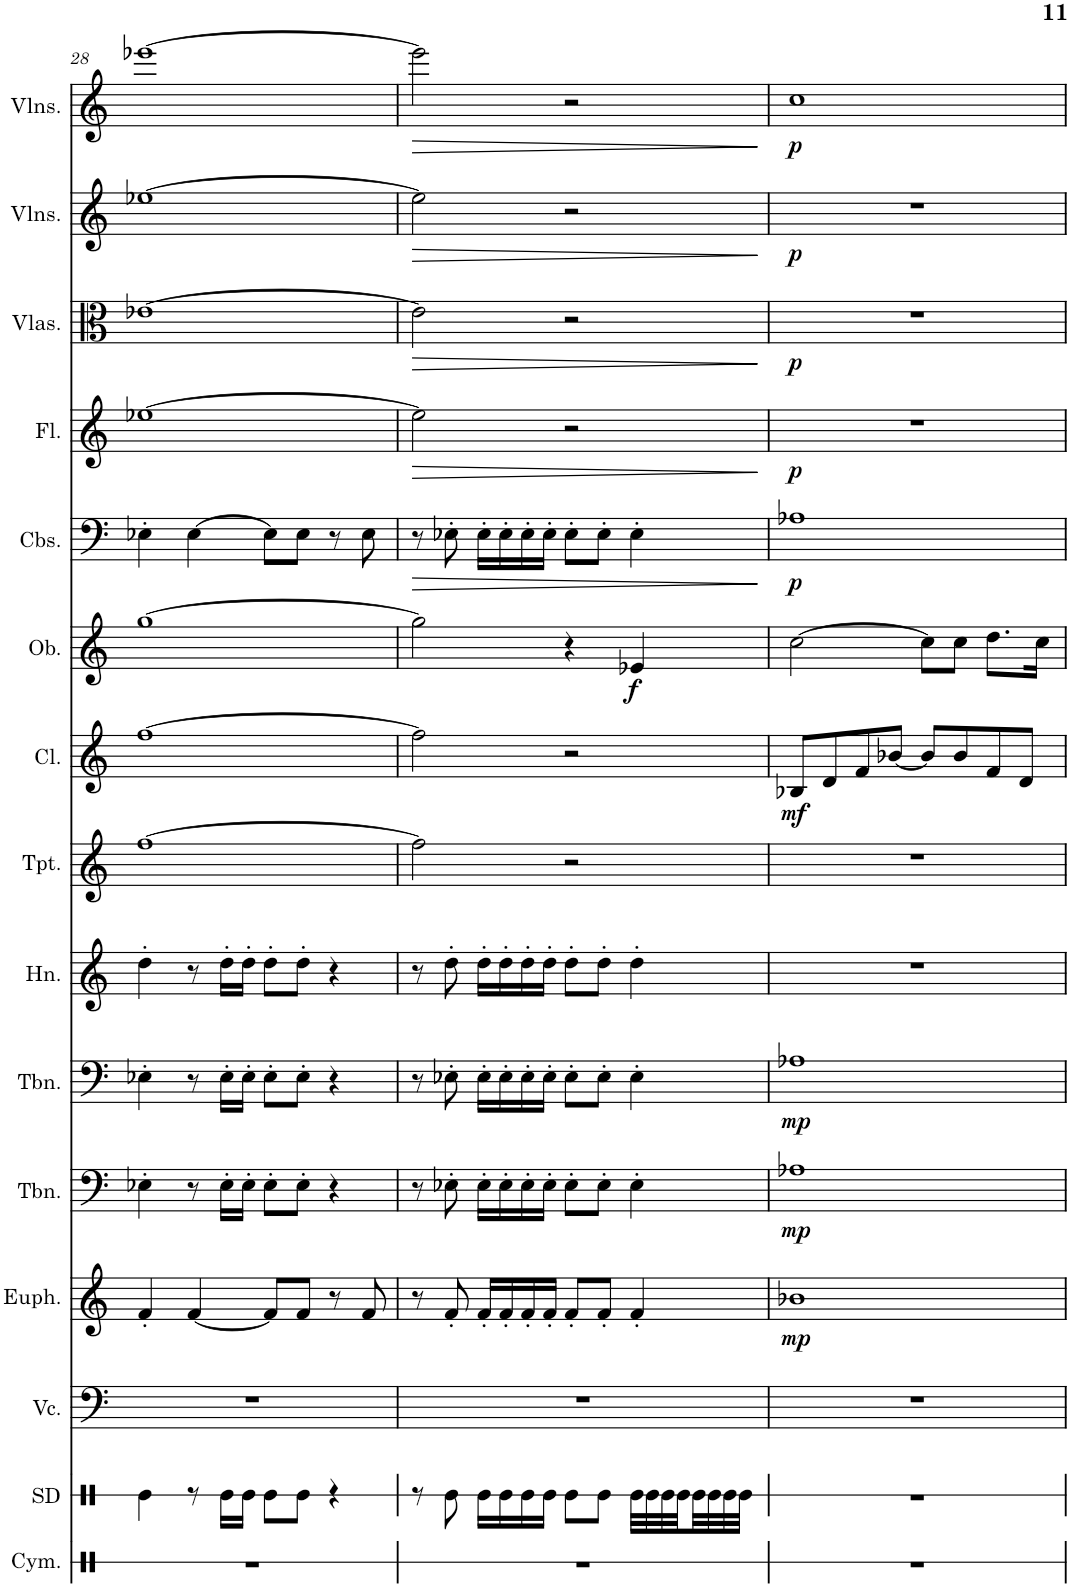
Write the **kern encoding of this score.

**kern	**kern	**kern	**kern	**dynam	**kern	**dynam	**kern	**dynam	**kern	**kern	**kern	**dynam	**kern	**dynam	**kern	**dynam	**kern	**dynam	**kern	**dynam	**kern	**dynam	**kern	**dynam
*part15	*part14	*part13	*part12	*part12	*part11	*part11	*part10	*part10	*part9	*part8	*part7	*part7	*part6	*part6	*part5	*part5	*part4	*part4	*part3	*part3	*part2	*part2	*part1	*part1
*staff15	*staff14	*staff13	*staff12	*staff12	*staff11	*staff11	*staff10	*staff10	*staff9	*staff8	*staff7	*staff7	*staff6	*staff6	*staff5	*staff5	*staff4	*staff4	*staff3	*staff3	*staff2	*staff2	*staff1	*staff1
*I"Cymbals	*I"Snare Drum	*I"Violoncello	*I"Euphonium	*	*I"Trombone	*	*I"Trombone	*	*I"Horn	*I"Trumpet	*I"Clarinet	*	*I"Oboe	*	*I"Contrabasses	*	*I"Flute	*	*I"Violas (section)	*	*I"Violins	*	*I"Violins	*
*I'Cym.	*I'SD	*I'Vc.	*I'Euph.	*	*I'Tbn.	*	*I'Tbn.	*	*I'Hn.	*I'Tpt.	*I'Cl.	*	*I'Ob.	*	*I'Cbs.	*	*I'Fl.	*	*I'Vlas.	*	*I'Vlns.	*	*I'Vlns.	*
!!LO:PB:g=z
*clefX	*clefX	*clefF4	*clefG2	*	*clefF4	*	*clefF4	*	*clefG2	*clefG2	*clefG2	*	*clefG2	*	*clefF4	*	*clefG2	*	*clefC3	*	*clefG2	*	*clefG2	*
*	*	*	*Trd8c14	*	*	*	*	*	*Trd4c7	*Trd1c2	*Trd1c2	*	*	*	*Trd7c12	*	*	*	*	*	*	*	*	*
*k[]	*k[]	*k[]	*k[]	*	*k[]	*	*k[]	*	*k[]	*k[]	*k[]	*	*k[]	*	*k[]	*	*k[]	*	*k[]	*	*k[]	*	*k[]	*
*M4/4	*M4/4	*M4/4	*M4/4	*	*M4/4	*	*M4/4	*	*M4/4	*M4/4	*M4/4	*	*M4/4	*	*M4/4	*	*M4/4	*	*M4/4	*	*M4/4	*	*M4/4	*
=28	=28	=28	=28	=28	=28	=28	=28	=28	=28	=28	=28	=28	=28	=28	=28	=28	=28	=28	=28	=28	=28	=28	=28	=28
1r	4Re\	1r	4f'/	.	4E-X'\	.	4E-X'\	.	4dd'\	[1ff	[1ff	.	[1gg	.	4E-X'\	.	[1ee-X	.	[1e-X	.	[1ee-X	.	[1eee-X	.
.	8r	.	[4f/	.	8r	.	8r	.	8r	.	.	.	.	.	[4E-\	.	.	.	.	.	.	.	.	.
.	16Re\LL	.	.	.	16E-'\LL	.	16E-'\LL	.	16dd'\LL	.	.	.	.	.	.	.	.	.	.	.	.	.	.	.
.	16Re\JJ	.	.	.	16E-'\JJ	.	16E-'\JJ	.	16dd'\JJ	.	.	.	.	.	.	.	.	.	.	.	.	.	.	.
.	8Re\L	.	8f/L]	.	8E-'\L	.	8E-'\L	.	8dd'\L	.	.	.	.	.	8E-\L]	.	.	.	.	.	.	.	.	.
.	8Re\J	.	8f/J	.	8E-'\J	.	8E-'\J	.	8dd'\J	.	.	.	.	.	8E-\J	.	.	.	.	.	.	.	.	.
.	4r	.	8r	.	4r	.	4r	.	4r	.	.	.	.	.	8r	.	.	.	.	.	.	.	.	.
.	.	.	8f/	.	.	.	.	.	.	.	.	.	.	.	8E-\	.	.	.	.	.	.	.	.	.
=29	=29	=29	=29	=29	=29	=29	=29	=29	=29	=29	=29	=29	=29	=29	=29	=29	=29	=29	=29	=29	=29	=29	=29	=29
!	!	!	!	!	!	!	!	!	!	!	!	!	!	!	!	!LO:HP:b	!	!LO:HP:b	!	!LO:HP:b	!	!LO:HP:b	!	!LO:HP:b
1r	8r	1r	8r	.	8r	.	8r	.	8r	2ff\]	2ff\]	.	2gg\]	.	8r	>	2ee-\]	>	2e-\]	>	2ee-\]	>	2eee-\]	>
.	8Re\	.	8f'/	.	8E-X'\	.	8E-X'\	.	8dd'\	.	.	.	.	.	8E-X'\	.	.	.	.	.	.	.	.	.
.	16Re\LL	.	16f'/LL	.	16E-'\LL	.	16E-'\LL	.	16dd'\LL	.	.	.	.	.	16E-'\LL	.	.	.	.	.	.	.	.	.
.	16Re\	.	16f'/	.	16E-'\	.	16E-'\	.	16dd'\	.	.	.	.	.	16E-'\	.	.	.	.	.	.	.	.	.
.	16Re\	.	16f'/	.	16E-'\	.	16E-'\	.	16dd'\	.	.	.	.	.	16E-'\	.	.	.	.	.	.	.	.	.
.	16Re\JJ	.	16f'/JJ	.	16E-'\JJ	.	16E-'\JJ	.	16dd'\JJ	.	.	.	.	.	16E-'\JJ	.	.	.	.	.	.	.	.	.
.	8Re\L	.	8f'/L	.	8E-'\L	.	8E-'\L	.	8dd'\L	2r	2r	.	4r	.	8E-'\L	.	2r	.	2r	.	2r	.	2r	.
.	8Re\J	.	8f'/J	.	8E-'\J	.	8E-'\J	.	8dd'\J	.	.	.	.	.	8E-'\J	.	.	.	.	.	.	.	.	.
!	!	!	!	!	!	!	!	!	!	!	!	!	!	!LO:DY:b	!	!	!	!	!	!	!	!	!	!
.	32Re\LLL	.	4f'/	.	4E-'\	.	4E-'\	.	4dd'\	.	.	.	4e-X/	f	4E-'\	.	.	.	.	.	.	.	.	.
.	32Re\	.	.	.	.	.	.	.	.	.	.	.	.	.	.	.	.	.	.	.	.	.	.	.
.	32Re\	.	.	.	.	.	.	.	.	.	.	.	.	.	.	.	.	.	.	.	.	.	.	.
.	32Re\	.	.	.	.	.	.	.	.	.	.	.	.	.	.	.	.	.	.	.	.	.	.	.
.	32Re\	.	.	.	.	.	.	.	.	.	.	.	.	.	.	.	.	.	.	.	.	.	.	.
.	32Re\	.	.	.	.	.	.	.	.	.	.	.	.	.	.	.	.	.	.	.	.	.	.	.
.	32Re\	.	.	.	.	.	.	.	.	.	.	.	.	.	.	.	.	.	.	.	.	.	.	.
.	32Re\JJJ	.	.	.	.	.	.	.	.	.	.	.	.	.	.	.	.	.	.	.	.	.	.	.
.	.	.	.	.	.	.	.	.	.	.	.	.	.	.	.	]	.	]	.	]	.	]	.	]
=30	=30	=30	=30	=30	=30	=30	=30	=30	=30	=30	=30	=30	=30	=30	=30	=30	=30	=30	=30	=30	=30	=30	=30	=30
!	!	!	!	!LO:DY:b	!	!LO:DY:b	!	!LO:DY:b	!	!	!	!LO:DY:b	!	!	!	!LO:DY:b	!	!LO:DY:b	!	!LO:DY:b	!	!LO:DY:b	!	!LO:DY:b
1r	1r	1r	1b-X	mp	1A-X	mp	1A-X	mp	1r	1r	8B-X/L	mf	[2cc\	.	1A-X	p	1r	p	1r	p	1r	p	1cc	p
.	.	.	.	.	.	.	.	.	.	.	8d/	.	.	.	.	.	.	.	.	.	.	.	.	.
.	.	.	.	.	.	.	.	.	.	.	8f/	.	.	.	.	.	.	.	.	.	.	.	.	.
.	.	.	.	.	.	.	.	.	.	.	[8b-X/J	.	.	.	.	.	.	.	.	.	.	.	.	.
.	.	.	.	.	.	.	.	.	.	.	8b-/L]	.	8cc\L]	.	.	.	.	.	.	.	.	.	.	.
.	.	.	.	.	.	.	.	.	.	.	8b-/	.	8cc\J	.	.	.	.	.	.	.	.	.	.	.
.	.	.	.	.	.	.	.	.	.	.	8f/	.	8.dd\L	.	.	.	.	.	.	.	.	.	.	.
.	.	.	.	.	.	.	.	.	.	.	8d/J	.	.	.	.	.	.	.	.	.	.	.	.	.
.	.	.	.	.	.	.	.	.	.	.	.	.	16cc\Jk	.	.	.	.	.	.	.	.	.	.	.
=	=	=	=	=	=	=	=	=	=	=	=	=	=	=	=	=	=	=	=	=	=	=	=	=
*-	*-	*-	*-	*-	*-	*-	*-	*-	*-	*-	*-	*-	*-	*-	*-	*-	*-	*-	*-	*-	*-	*-	*-	*-
